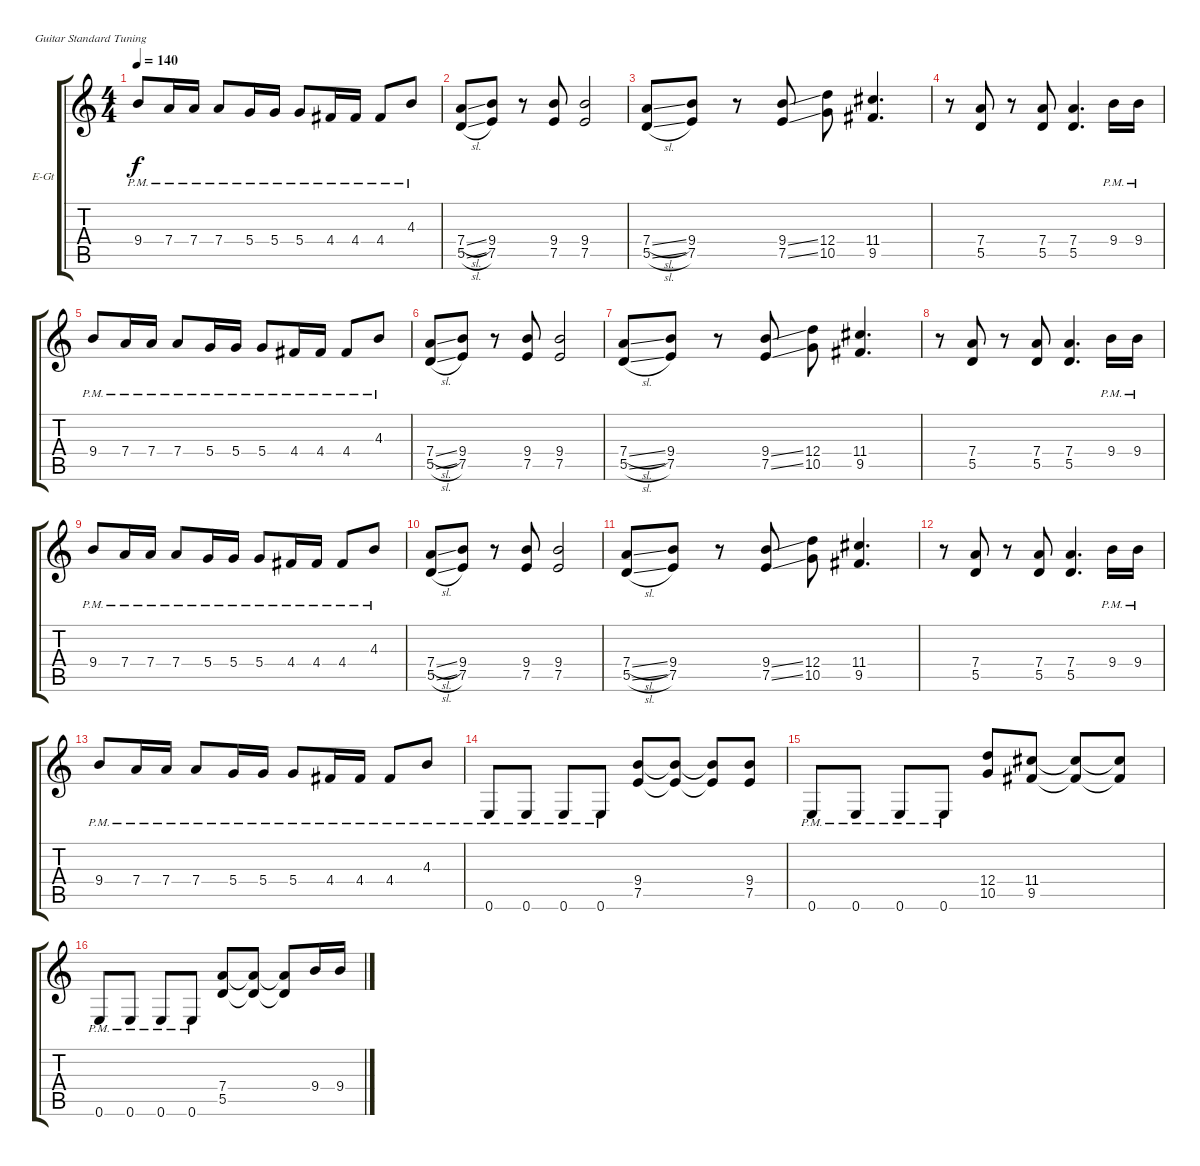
\defaultSystemsLayout 4
\bracketExtendMode groupsimilarinstruments
\firstSystemTrackNameOrientation horizontal
\otherSystemsTrackNameOrientation horizontal
\track ("Electric Guitar" "E-Gt") {instrument distortionguitar}
\staff {score tabs}
\tuning (E4 B3 G3 D3 A2 E2)
\ts (4 4)
\tempo 140
\clef g2
\ks c
9.4{pm}.8{dy f} 7.4{pm}.16 7.4{pm}.16 7.4{pm}.8 5.4{pm}.16 5.4{pm}.16 5.4{pm}.8 4.4{pm}.16 4.4{pm}.16 4.4{pm}.8 4.3{pm}.8 |
(7.4{sl} 5.5{sl}).8 (9.4 7.5).8 r.8 (9.4 7.5).8 (9.4 7.5).2 |
(7.4{sl} 5.5{sl}).8 (9.4 7.5).8 r.8 (9.4{ss} 7.5{ss}).8 (12.4 10.5).8 (11.4 9.5).4{d} |
r.8 (7.4 5.5).8 r.8 (7.4 5.5).8 (7.4 5.5).4{d} 9.4{pm}.16 9.4{pm}.16 |
9.4{pm}.8 7.4{pm}.16 7.4{pm}.16 7.4{pm}.8 5.4{pm}.16 5.4{pm}.16 5.4{pm}.8 4.4{pm}.16 4.4{pm}.16 4.4{pm}.8 4.3{pm}.8 |
(7.4{sl} 5.5{sl}).8 (9.4 7.5).8 r.8 (9.4 7.5).8 (9.4 7.5).2 |
(7.4{sl} 5.5{sl}).8 (9.4 7.5).8 r.8 (9.4{ss} 7.5{ss}).8 (12.4 10.5).8 (11.4 9.5).4{d} |
r.8 (7.4 5.5).8 r.8 (7.4 5.5).8 (7.4 5.5).4{d} 9.4{pm}.16 9.4{pm}.16 |
9.4{pm}.8 7.4{pm}.16 7.4{pm}.16 7.4{pm}.8 5.4{pm}.16 5.4{pm}.16 5.4{pm}.8 4.4{pm}.16 4.4{pm}.16 4.4{pm}.8 4.3{pm}.8 |
(7.4{sl} 5.5{sl}).8 (9.4 7.5).8 r.8 (9.4 7.5).8 (9.4 7.5).2 |
(7.4{sl} 5.5{sl}).8 (9.4 7.5).8 r.8 (9.4{ss} 7.5{ss}).8 (12.4 10.5).8 (11.4 9.5).4{d} |
r.8 (7.4 5.5).8 r.8 (7.4 5.5).8 (7.4 5.5).4{d} 9.4{pm}.16 9.4{pm}.16 |
9.4{pm}.8 7.4{pm}.16 7.4{pm}.16 7.4{pm}.8 5.4{pm}.16 5.4{pm}.16 5.4{pm}.8 4.4{pm}.16 4.4{pm}.16 4.4{pm}.8 4.3{pm}.8 |
0.6{pm}.8 0.6{pm}.8 0.6{pm}.8 0.6{pm}.8 (7.5 9.4).8 (7.5{t} 9.4{t}).8 (7.5{t} 9.4{t}).8 (7.5 9.4).8 |
0.6{pm}.8 0.6{pm}.8 0.6{pm}.8 0.6{pm}.8 (10.5 12.4).8 (9.5 11.4).8 (9.5{t} 11.4{t}).8 (9.5{t} 11.4{t}).8 |
0.6{pm}.8 0.6{pm}.8 0.6{pm}.8 0.6{pm}.8 (5.5 7.4).8 (5.5{t} 7.4{t}).8 (5.5{t} 7.4{t}).8 9.4.16 9.4.16
